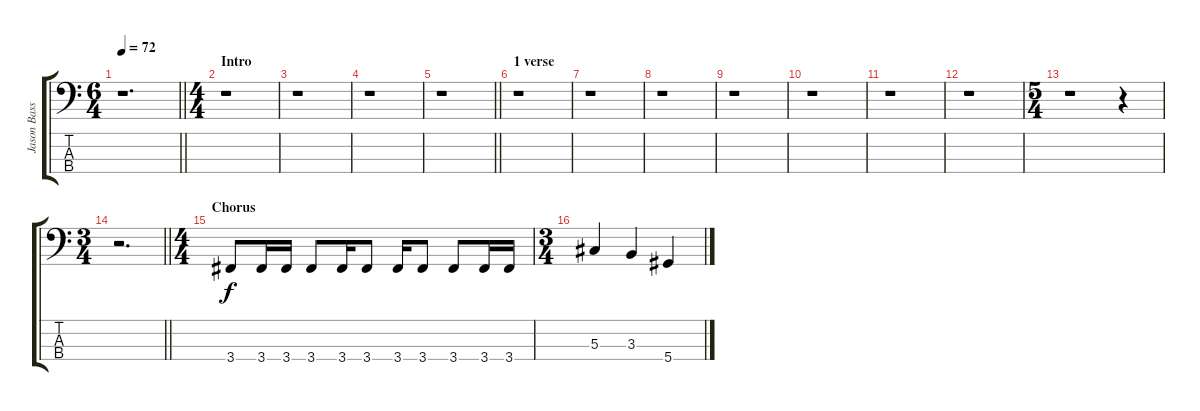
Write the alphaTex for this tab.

\track ("Jason Bass" "Jason Bass") {instrument electricbasspick}
\staff {score tabs}
\tuning (Gb2 Db2 Ab1 Eb1) {hide}
\ts (6 4)
\tempo 72
\clef f4
\barLineRight lightlight
\ks c
r.1{d dy f instrument electricbasspick} |
\ts (4 4)
\section ("" "Intro")
r.1 |
r.1 |
r.1 |
\barLineRight lightlight
r.1 |
\section ("" "1 verse")
r.1 |
r.1 |
r.1 |
r.1 |
r.1 |
r.1 |
r.1 |
\ts (5 4)
r.1 r.4 |
\ts (3 4)
\barLineRight lightlight
r.2{d} |
\ts (4 4)
\section ("" "Chorus")
3.4.8 3.4.16 3.4.16 3.4.8 3.4.16 3.4.8 3.4.16 3.4.8 3.4.8 3.4.16 3.4.16 |
\ts (3 4)
5.3.4 3.3.4 5.4.4
